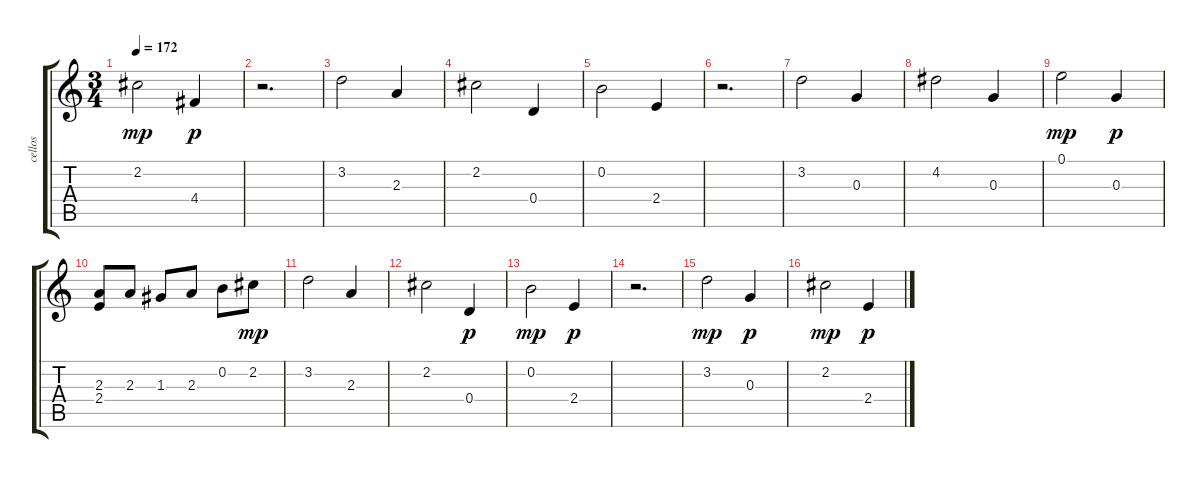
\track ("cellos" "cellos") {instrument contrabass}
\staff {score tabs}
\tuning (E4 B3 G3 D3 A2 E2) {hide}
\ts (3 4)
\tempo 172
\clef g2
\ks c
2.2.2{dy mp} 4.4.4{dy p} |
r.2{d} |
3.2.2 2.3.4 |
2.2.2 0.4.4 |
0.2.2 2.4.4 |
r.2{d} |
3.2.2 0.3.4 |
4.2.2 0.3.4 |
0.1.2{dy mp} 0.3.4{dy p} |
(2.3 2.4).8 2.3.8 1.3.8 2.3.8 0.2.8 2.2.8{dy mp} |
3.2.2 2.3.4 |
2.2.2 0.4.4{dy p} |
0.2.2{dy mp} 2.4.4{dy p} |
r.2{d} |
3.2.2{dy mp} 0.3.4{dy p} |
2.2.2{dy mp} 2.4.4{dy p}
